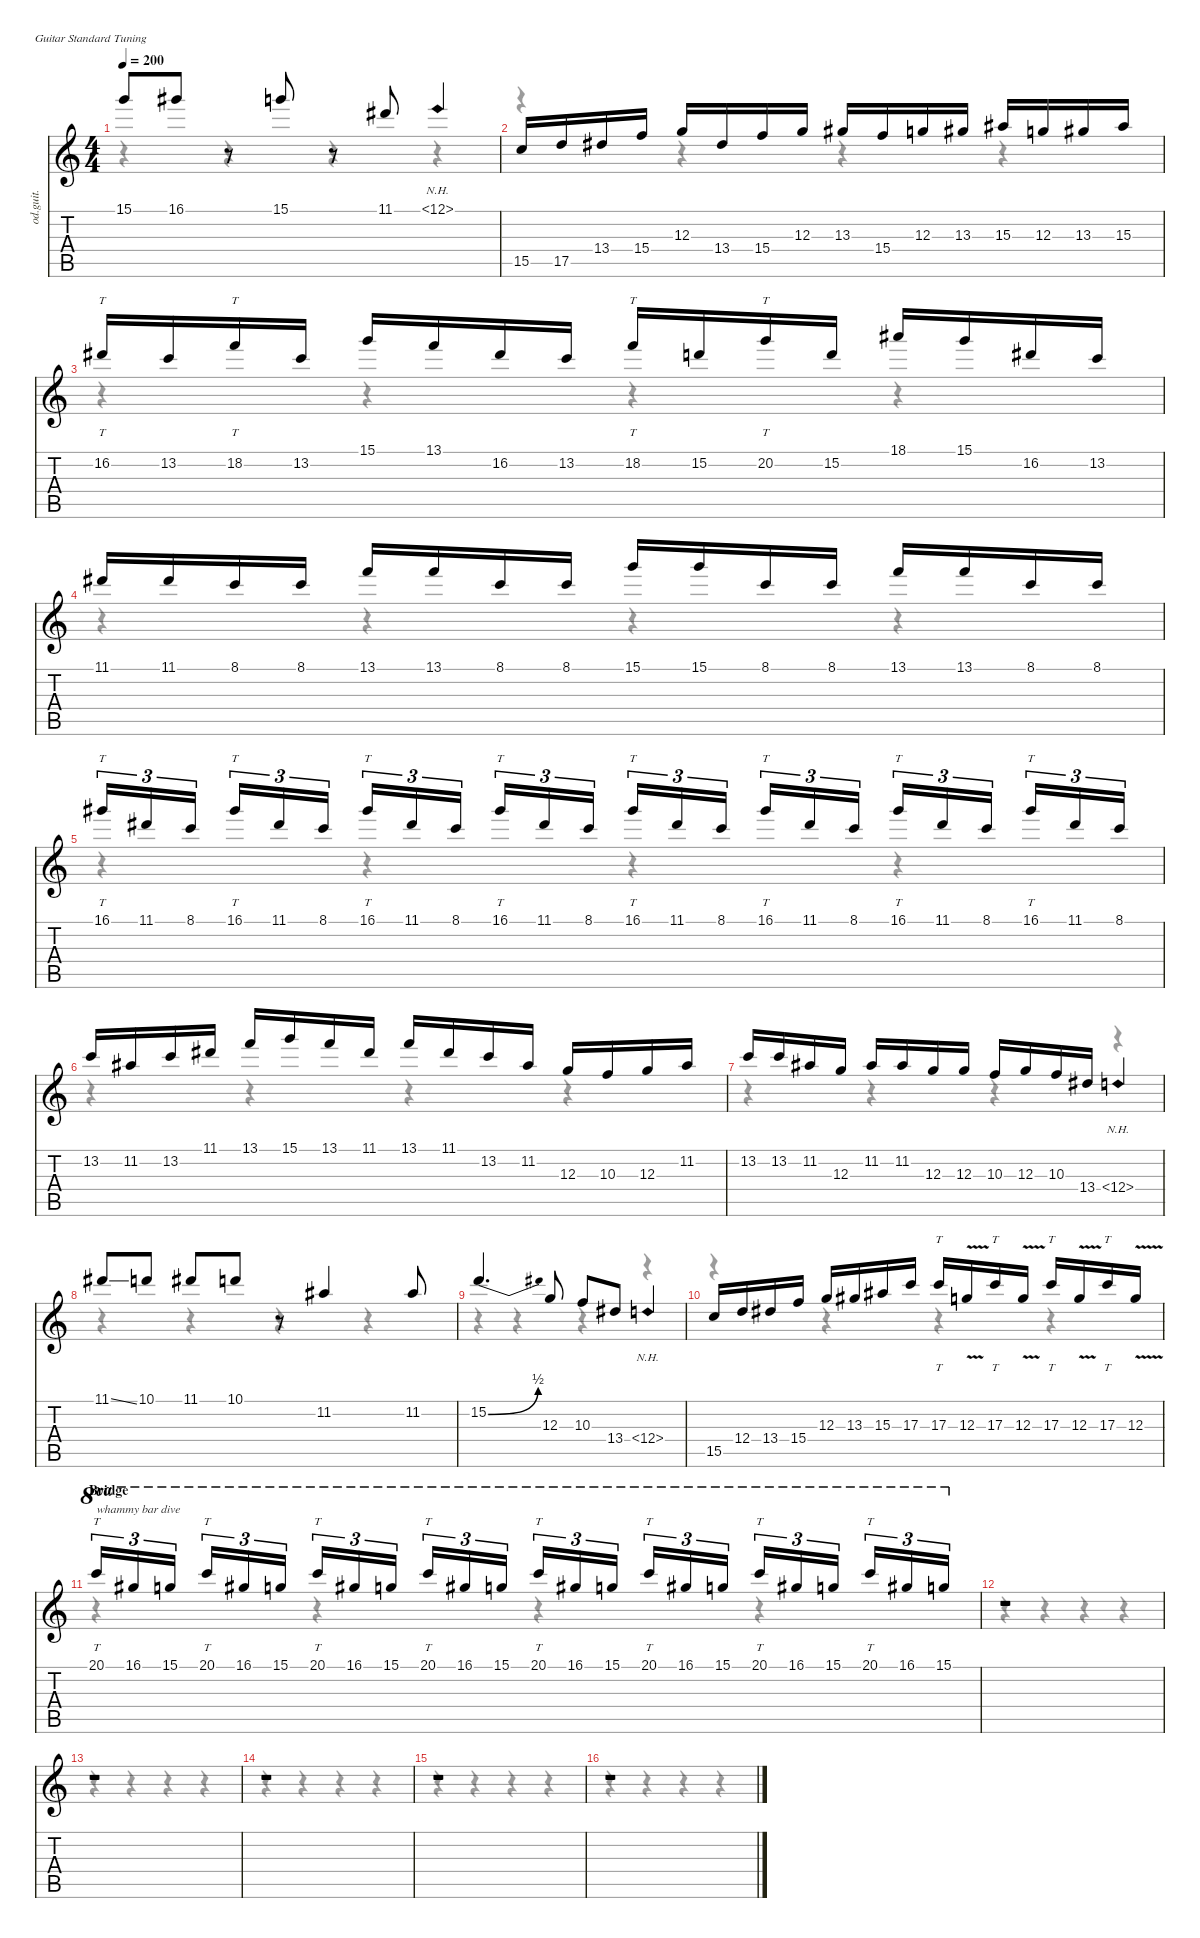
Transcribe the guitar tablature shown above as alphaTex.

\defaultSystemsLayout 4
\hideDynamics
\bracketExtendMode nobrackets
\otherSystemsTrackNameOrientation horizontal
\track ("Herman Li (Lead Guitar)" "od.guit.") {instrument overdrivenguitar}
\staff {score tabs}
\tuning (E4 B3 G3 D3 A2 E2)
\voice
\ts (4 4)
\tempo 200
\clef g2
\ks c
15.1.8{dy f beam Up} 16.1{acc #}.8{beam Up} r.8{beam Up} 15.1.8{beam Up} r.8{beam Up} 11.1{acc #}.8{beam Up} 11.1{nh acc #}.4{beam Up} |
15.5.16{beam Up} 17.5.16{beam Up} 13.4{acc #}.16{beam Up} 15.4.16{beam Up} 12.3.16{beam Up} 13.4{acc #}.16{beam Up} 15.4.16{beam Up} 12.3.16{beam Up} 13.3{acc #}.16{beam Up} 15.4.16{beam Up} 12.3.16{beam Up} 13.3{acc #}.16{beam Up} 15.3{acc #}.16{beam Up} 12.3.16{beam Up} 13.3{acc #}.16{beam Up} 15.3{acc #}.16{beam Up} |
16.2{acc #}.16{tt beam Up} 13.2.16{beam Up} 18.2.16{tt beam Up} 13.2.16{beam Up} 15.1.16{beam Up} 13.1.16{beam Up} 16.2{acc #}.16{beam Up} 13.2.16{beam Up} 18.2.16{tt beam Up} 15.2.16{beam Up} 20.2.16{tt beam Up} 15.2.16{beam Up} 18.1{acc #}.16{beam Up} 15.1.16{beam Up} 16.2{acc #}.16{beam Up} 13.2.16{beam Up} |
11.1{acc #}.16{beam Up} 11.1{acc #}.16{beam Up} 8.1.16{beam Up} 8.1.16{beam Up} 13.1.16{beam Up} 13.1.16{beam Up} 8.1.16{beam Up} 8.1.16{beam Up} 15.1.16{beam Up} 15.1.16{beam Up} 8.1.16{beam Up} 8.1.16{beam Up} 13.1.16{beam Up} 13.1.16{beam Up} 8.1.16{beam Up} 8.1.16{beam Up} |
16.1{acc #}.16{tt tu (3 2) dy ff beam Up} 11.1{acc #}.16{tu (3 2) beam Up} 8.1.16{tu (3 2) beam Up} 16.1{acc #}.16{tt tu (3 2) beam Up} 11.1{acc #}.16{tu (3 2) beam Up} 8.1.16{tu (3 2) beam Up} 16.1{acc #}.16{tt tu (3 2) beam Up} 11.1{acc #}.16{tu (3 2) beam Up} 8.1.16{tu (3 2) beam Up} 16.1{acc #}.16{tt tu (3 2) beam Up} 11.1{acc #}.16{tu (3 2) beam Up} 8.1.16{tu (3 2) beam Up} 16.1{acc #}.16{tt tu (3 2) beam Up} 11.1{acc #}.16{tu (3 2) beam Up} 8.1.16{tu (3 2) beam Up} 16.1{acc #}.16{tt tu (3 2) beam Up} 11.1{acc #}.16{tu (3 2) beam Up} 8.1.16{tu (3 2) beam Up} 16.1{acc #}.16{tt tu (3 2) beam Up} 11.1{acc #}.16{tu (3 2) beam Up} 8.1.16{tu (3 2) beam Up} 16.1{acc #}.16{tt tu (3 2) beam Up} 11.1{acc #}.16{tu (3 2) beam Up} 8.1.16{tu (3 2) beam Up} |
13.2.16{dy f beam Up} 11.2{acc #}.16{beam Up} 13.2.16{beam Up} 11.1{acc #}.16{beam Up} 13.1.16{beam Up} 15.1.16{beam Up} 13.1.16{beam Up} 11.1{acc #}.16{beam Up} 13.1.16{beam Up} 11.1{acc #}.16{beam Up} 13.2.16{beam Up} 11.2{acc #}.16{beam Up} 12.3.16{beam Up} 10.3.16{beam Up} 12.3.16{beam Up} 11.2{acc #}.16{beam Up} |
13.2.16{beam Up} 13.2.16{beam Up} 11.2{acc #}.16{beam Up} 12.3.16{beam Up} 11.2{acc #}.16{beam Up} 11.2{acc #}.16{beam Up} 12.3.16{beam Up} 12.3.16{beam Up} 10.3.16{beam Up} 12.3.16{beam Up} 10.3.16{beam Up} 13.4{acc #}.16{beam Up} 13.4{nh acc #}.4{beam Up} |
11.1{ss acc #}.8{beam Up} 10.1.8{beam Up} 11.1{acc #}.8{beam Up} 10.1.8{beam Up} r.8{beam Up} 11.2{acc #}.4{beam Up} 11.2{acc #}.8{beam Up} |
15.2{be (bend 0 0 9.999999599999999 2)}.4{d beam Up} 12.3.8{beam Up} 10.3.8{beam Up} 13.4{acc #}.8{beam Up} 13.4{nh acc #}.4{beam Up} |
15.5.16{beam Up} 12.4.16{beam Up} 13.4{acc #}.16{beam Up} 15.4.16{beam Up} 12.3.16{beam Up} 13.3{acc #}.16{beam Up} 15.3{acc #}.16{beam Up} 17.3.16{beam Up} 17.3.16{tt beam Up} 12.3{v}.16{beam Up} 17.3.16{tt beam Up} 12.3{v}.16{beam Up} 17.3.16{tt beam Up} 12.3{v}.16{beam Up} 17.3.16{tt beam Up} 12.3{v}.16{beam Up} |
\section ("" "Bridge")
20.1.16{tt tu (3 2) ot 8va txt "whammy bar dive" beam Up} 16.1{acc #}.16{tu (3 2) ot 8va beam Up} 15.1.16{tu (3 2) ot 8va beam Up} 20.1.16{tt tu (3 2) ot 8va beam Up} 16.1{acc #}.16{tu (3 2) ot 8va beam Up} 15.1.16{tu (3 2) ot 8va beam Up} 20.1.16{tt tu (3 2) ot 8va beam Up} 16.1{acc #}.16{tu (3 2) ot 8va beam Up} 15.1.16{tu (3 2) ot 8va beam Up} 20.1.16{tt tu (3 2) ot 8va beam Up} 16.1{acc #}.16{tu (3 2) ot 8va beam Up} 15.1.16{tu (3 2) ot 8va beam Up} 20.1.16{tt tu (3 2) ot 8va beam Up} 16.1{acc #}.16{tu (3 2) ot 8va beam Up} 15.1.16{tu (3 2) ot 8va beam Up} 20.1.16{tt tu (3 2) ot 8va beam Up} 16.1{acc #}.16{tu (3 2) ot 8va beam Up} 15.1.16{tu (3 2) ot 8va beam Up} 20.1.16{tt tu (3 2) ot 8va beam Up} 16.1{acc #}.16{tu (3 2) ot 8va beam Up} 15.1.16{tu (3 2) ot 8va beam Up} 20.1.16{tt tu (3 2) ot 8va beam Up} 16.1{acc #}.16{tu (3 2) ot 8va beam Up} 15.1.16{tu (3 2) ot 8va beam Up} |
r.1{beam Up} |
r.1{beam Up} |
r.1{beam Up} |
r.1{beam Up} |
r.1{beam Up}
\voice
\clef g2
\ottava regular
\simile none
\ks c
r.4{dy mf beam Down} r.4{beam Down} r.4{beam Down} r.4{beam Down} |
r.4{beam Down} r.4{beam Down} r.4{beam Down} r.4{beam Down} |
r.4{beam Down} r.4{beam Down} r.4{beam Down} r.4{beam Down} |
r.4{beam Down} r.4{beam Down} r.4{beam Down} r.4{beam Down} |
r.4{beam Down} r.4{beam Down} r.4{beam Down} r.4{beam Down} |
r.4{beam Down} r.4{beam Down} r.4{beam Down} r.4{beam Down} |
r.4{beam Down} r.4{beam Down} r.4{beam Down} r.4{beam Down} |
r.4{beam Down} r.4{beam Down} r.4{beam Down} r.4{beam Down} |
r.4{beam Down} r.4{beam Down} r.4{beam Down} r.4{beam Down} |
r.4{beam Down} r.4{beam Down} r.4{beam Down} r.4{beam Down} |
r.4{beam Down} r.4{beam Down} r.4{beam Down} r.4{beam Down} |
r.4{beam Down} r.4{beam Down} r.4{beam Down} r.4{beam Down} |
r.4{beam Down} r.4{beam Down} r.4{beam Down} r.4{beam Down} |
r.4{beam Down} r.4{beam Down} r.4{beam Down} r.4{beam Down} |
r.4{beam Down} r.4{beam Down} r.4{beam Down} r.4{beam Down} |
r.4{beam Down} r.4{beam Down} r.4{beam Down} r.4{beam Down}
